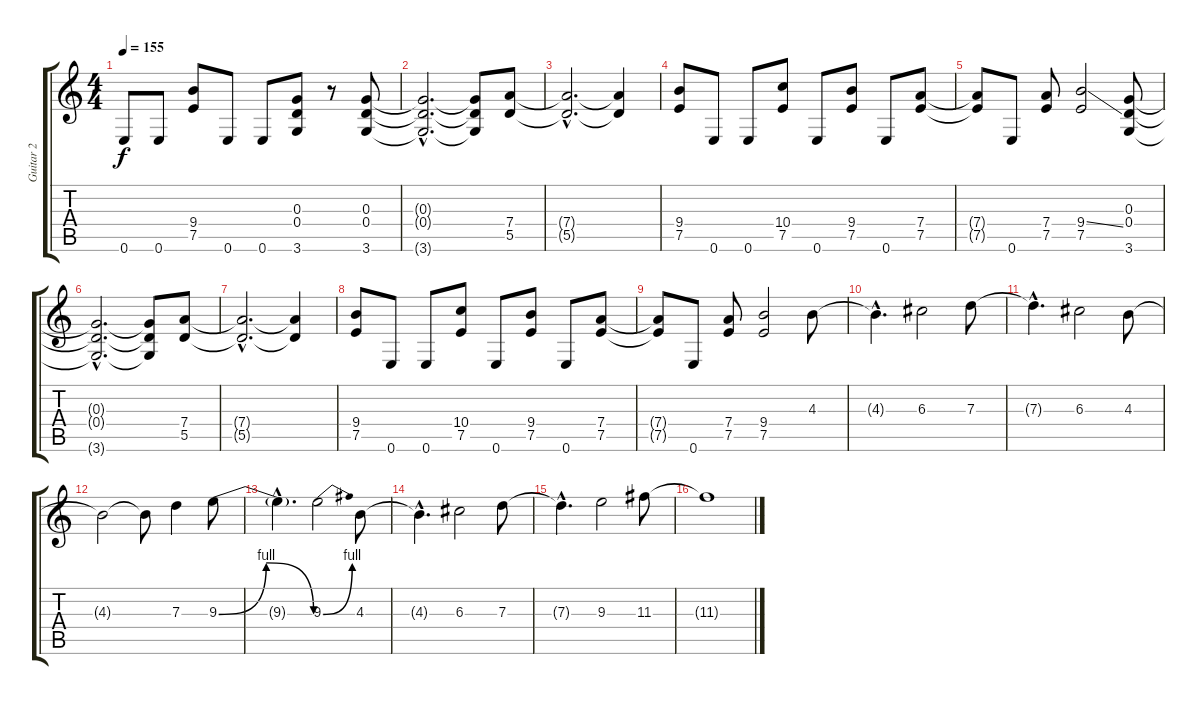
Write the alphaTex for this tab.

\track ("Guitar 2" "Guitar 2") {instrument overdrivenguitar}
\staff {score tabs}
\tuning (E4 B3 G3 D3 A2 E2) {hide}
\ts (4 4)
\tempo 155
\clef g2
\ks c
0.6.8{dy f} 0.6.8 (9.4 7.5).8 0.6.8 0.6.8 (0.3 0.4 3.6).8 r.8 (0.3 0.4 3.6).8 |
(0.3{hac t} 0.4{hac t} 3.6{hac t}).2{d} (0.3{t} 0.4{t} 3.6{t}).8 (7.4 5.5).8 |
(7.4{hac t} 5.5{hac t}).2{d} (7.4{t} 5.5{t}).4 |
(9.4 7.5).8 0.6.8 0.6.8 (10.4 7.5).8 0.6.8 (9.4 7.5).8 0.6.8 (7.4 7.5).8 |
(7.4{t} 7.5{t}).8 0.6.8 (7.4 7.5).8 (9.4{ss} 7.5).2 (0.3 0.4 3.6).8 |
(0.3{hac t} 0.4{hac t} 3.6{hac t}).2{d} (0.3{t} 0.4{t} 3.6{t}).8 (7.4 5.5).8 |
(7.4{hac t} 5.5{hac t}).2{d} (7.4{t} 5.5{t}).4 |
(9.4 7.5).8 0.6.8 0.6.8 (10.4 7.5).8 0.6.8 (9.4 7.5).8 0.6.8 (7.4 7.5).8 |
(7.4{t} 7.5{t}).8 0.6.8 (7.4 7.5).8 (9.4 7.5).2 4.3.8 |
4.3{hac t}.4{d} 6.3.2 7.3.8 |
7.3{hac t}.4{d} 6.3.2 4.3.8 |
4.3{t}.2 4.3{t}.8 7.3.4 9.3{be (bendrelease 0 0 23 4 40 4 60 0)}.8 |
9.3{hac t}.4{d} 9.3{be (bend 0 0 60 4)}.2 4.3.8 |
4.3{hac t}.4{d} 6.3.2 7.3.8 |
7.3{hac t}.4{d} 9.3.2 11.3.8 |
11.3{t}.1
